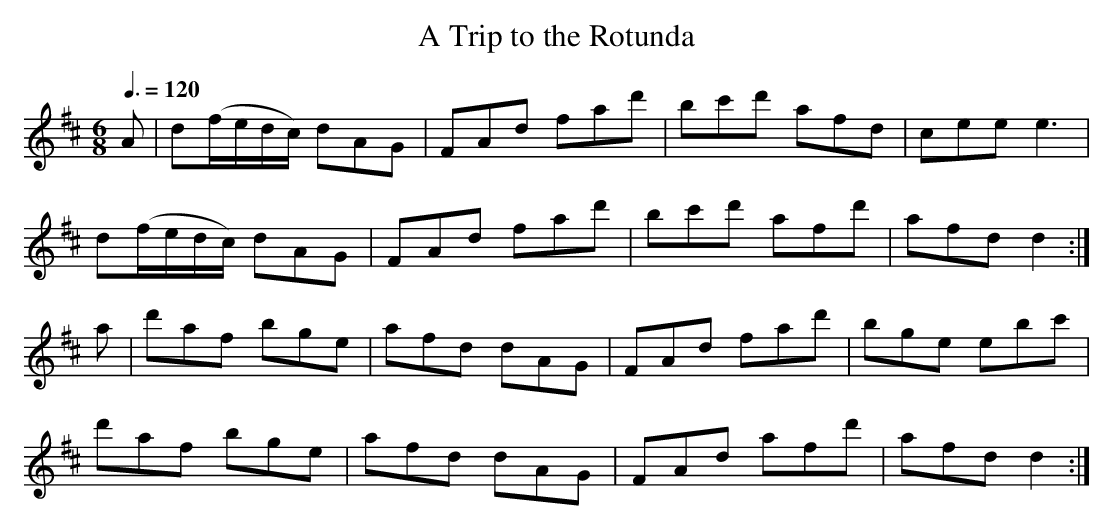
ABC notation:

X:1
T:A Trip to the Rotunda
M:6/8
L:1/8
Q:3/8=120
K:D
A|d(f/e/d/c/) dAG|FAd fad'|bc'd' afd |cee e3  |
  d(f/e/d/c/) dAG|FAd fad'|bc'd' afd'|afd d2 :|
a|d'af        bge|afd dAG |FAd   fad'|bge ebc'|
  d'af        bge|afd dAG |FAd   afd'|afd d2 :|
